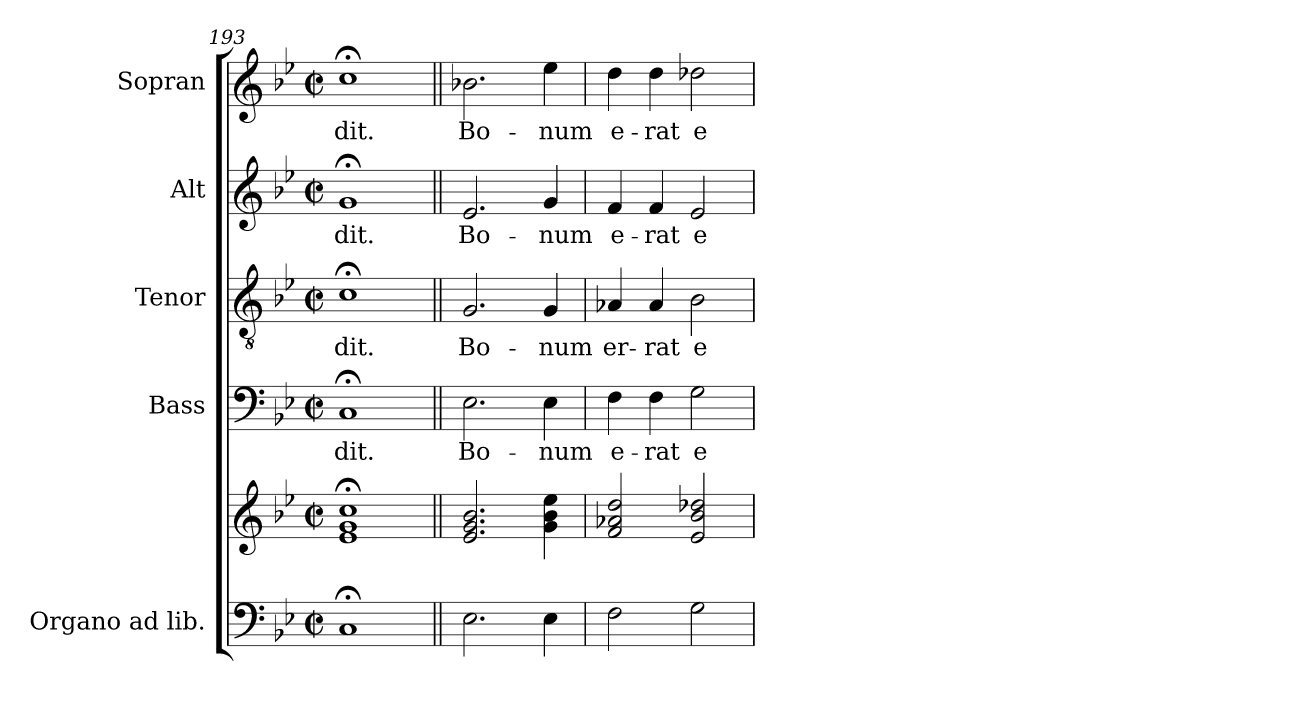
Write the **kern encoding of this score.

**kern	**kern	**kern	**text	**kern	**text	**kern	**text	**kern	**text
*part5	*part5	*part4	*part4	*part3	*part3	*part2	*part2	*part1	*part1
*staff6	*staff5	*staff4	*staff4	*staff3	*staff3	*staff2	*staff2	*staff1	*staff1
*I"Organo ad lib.	*	*I"Bass	*	*I"Tenor	*	*I"Alt	*	*I"Sopran	*
*	*	*I'B.	*	*I'T.	*	*I'A.	*	*I'S.	*
*clefF4	*clefG2	*clefF4	*	*clefGv2	*	*clefG2	*	*clefG2	*
*k[b-e-]	*k[b-e-]	*k[b-e-]	*	*k[b-e-]	*	*k[b-e-]	*	*k[b-e-]	*
*B-:	*B-:	*B-:	*	*B-:	*	*B-:	*	*B-:	*
*M2/2	*M2/2	*M2/2	*	*M2/2	*	*M2/2	*	*M2/2	*
*met(c|)	*met(c|)	*met(c|)	*	*met(c|)	*	*met(c|)	*	*met(c|)	*
=193	=193	=193	=193	=193	=193	=193	=193	=193	=193
!	!	!	!LO:LY:b	!	!LO:LY:b	!	!LO:LY:b	!	!LO:LY:b
1C;	1e-;< 1g;< 1cc;<	1C;<	-dit.	1c;<	-dit.	1g;<	-dit.	1cc;<	-dit.
!!LO:LB:g=z
=194||	=194||	=194||	=194||	=194||	=194||	=194||	=194||	=194||	=194||
!	!	!	!LO:LY:b	!	!LO:LY:b	!	!LO:LY:b	!	!LO:LY:b
2.E-\	2.e-/ 2.g/ 2.b-/	2.E-\	Bo-	2.G/	Bo-	2.e-/	Bo-	2.b-X\	Bo-
!	!	!	!LO:LY:b	!	!LO:LY:b	!	!LO:LY:b	!	!LO:LY:b
4E-\	4g\ 4b-\ 4ee-\	4E-\	-num	4G/	-num	4g/	-num	4ee-\	-num
=195	=195	=195	=195	=195	=195	=195	=195	=195	=195
!	!	!	!LO:LY:b	!	!LO:LY:b	!	!LO:LY:b	!	!LO:LY:b
2F\	2f/ 2a-X/ 2dd/	4F\	e-	4A-X/	er-	4f/	e-	4dd\	e-
!	!	!	!LO:LY:b	!	!LO:LY:b	!	!LO:LY:b	!	!LO:LY:b
.	.	4F\	-rat	4A-/	-rat	4f/	-rat	4dd\	-rat
!	!	!	!LO:LY:b	!	!LO:LY:b	!	!LO:LY:b	!	!LO:LY:b
2G\	2e-/ 2b-/ 2dd-X/	2G\	e-	2B-\	e-	2e-/	e-	2dd-X\	e-
=	=	=	=	=	=	=	=	=	=
*-	*-	*-	*-	*-	*-	*-	*-	*-	*-
